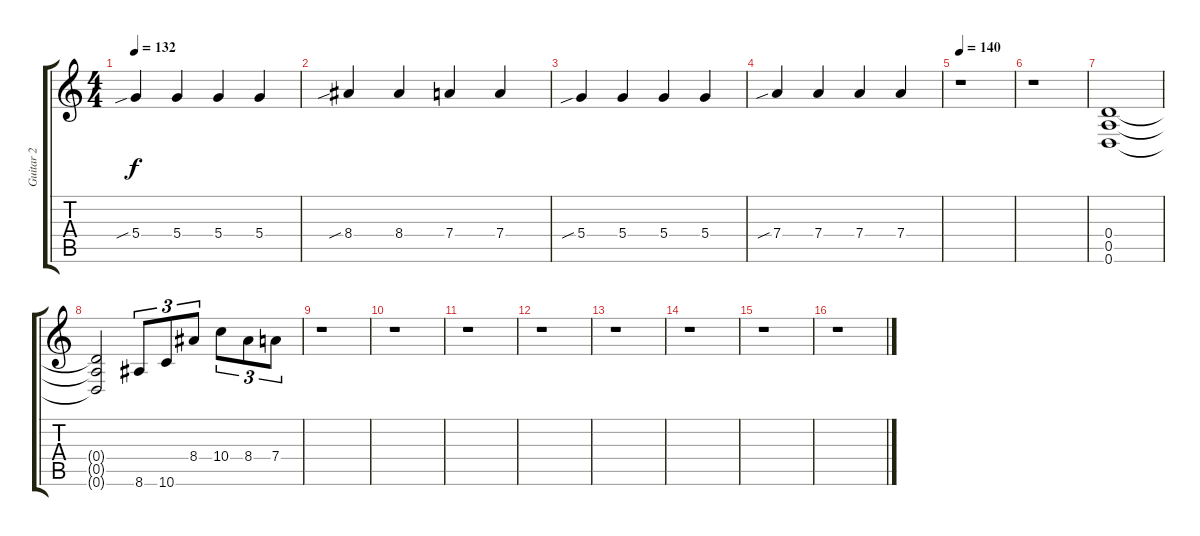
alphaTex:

\track ("Guitar 2" "Guitar 2") {instrument electricguitarclean}
\staff {score tabs}
\tuning (E4 B3 G3 D3 A2 D2) {hide}
\ts (4 4)
\tempo 132
\clef g2
\ks c
5.4{sib}.4{dy f} 5.4.4 5.4.4 5.4.4 |
8.4{sib}.4 8.4.4 7.4.4 7.4.4 |
5.4{sib}.4 5.4.4 5.4.4 5.4.4 |
7.4{sib}.4 7.4.4 7.4.4 7.4.4 |
\tempo 140
r.1 |
r.1 |
(0.4 0.5 0.6).1{instrument distortionguitar} |
(0.4{t} 0.5{t} 0.6{t}).2 8.6.8{tu (3 2)} 10.6.8{tu (3 2)} 8.4.8{tu (3 2)} 10.4.8{tu (3 2)} 8.4.8{tu (3 2)} 7.4.8{tu (3 2)} |
r.1 |
r.1 |
r.1 |
r.1 |
r.1 |
r.1 |
r.1 |
r.1
